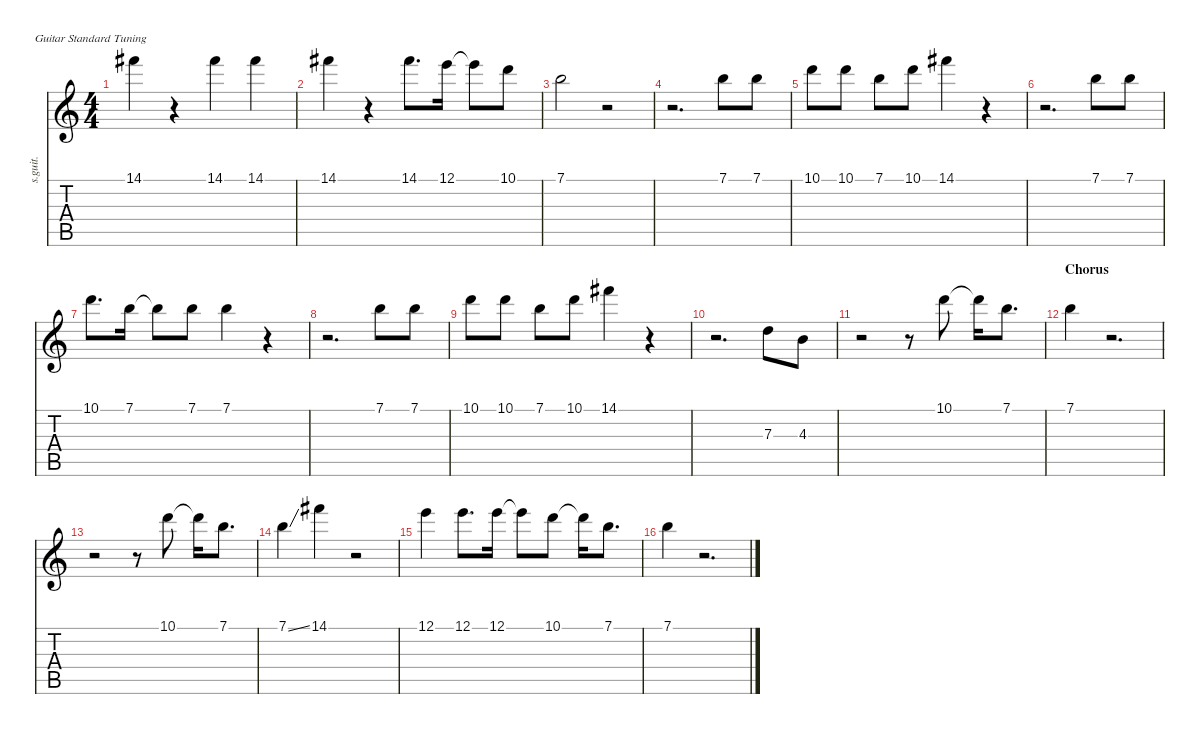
\defaultSystemsLayout 4
\hideDynamics
\bracketExtendMode nobrackets
\track ("Brian Johnson - Vocals" "s.guit.") {instrument tenorsax}
\staff {score tabs}
\tuning (E4 B3 G3 D3 A2 E2)
\displaytranspose 12
\ts (4 4)
\tempo (134 hide)
\clef g2
\ks c
14.1{acc #}.4{lyrics (0 "") lyrics (1 "") lyrics (2 "") lyrics (3 "") lyrics (4 "") dy f} r.4 14.1{acc #}.4{lyrics (0 "") lyrics (1 "") lyrics (2 "") lyrics (3 "") lyrics (4 "")} 14.1{acc #}.4{lyrics (0 "") lyrics (1 "") lyrics (2 "") lyrics (3 "") lyrics (4 "")} |
14.1{acc #}.4{lyrics (0 "") lyrics (1 "") lyrics (2 "") lyrics (3 "") lyrics (4 "")} r.4 14.1{acc #}.8{d lyrics (0 "") lyrics (1 "") lyrics (2 "") lyrics (3 "") lyrics (4 "")} 12.1.16{lyrics (0 "") lyrics (1 "") lyrics (2 "") lyrics (3 "") lyrics (4 "")} 12.1{t}.8{lyrics (0 "") lyrics (1 "") lyrics (2 "") lyrics (3 "") lyrics (4 "")} 10.1.8{lyrics (0 "") lyrics (1 "") lyrics (2 "") lyrics (3 "") lyrics (4 "")} |
7.1.2{lyrics (0 "") lyrics (1 "") lyrics (2 "") lyrics (3 "") lyrics (4 "")} r.2 |
r.2{d} 7.1.8{lyrics (0 "") lyrics (1 "") lyrics (2 "") lyrics (3 "") lyrics (4 "")} 7.1.8{lyrics (0 "") lyrics (1 "") lyrics (2 "") lyrics (3 "") lyrics (4 "")} |
10.1.8{lyrics (0 "") lyrics (1 "") lyrics (2 "") lyrics (3 "") lyrics (4 "")} 10.1.8{lyrics (0 "") lyrics (1 "") lyrics (2 "") lyrics (3 "") lyrics (4 "")} 7.1.8{lyrics (0 "") lyrics (1 "") lyrics (2 "") lyrics (3 "") lyrics (4 "")} 10.1.8{lyrics (0 "") lyrics (1 "") lyrics (2 "") lyrics (3 "") lyrics (4 "")} 14.1{acc #}.4{lyrics (0 "") lyrics (1 "") lyrics (2 "") lyrics (3 "") lyrics (4 "")} r.4 |
r.2{d} 7.1.8{lyrics (0 "") lyrics (1 "") lyrics (2 "") lyrics (3 "") lyrics (4 "")} 7.1.8{lyrics (0 "") lyrics (1 "") lyrics (2 "") lyrics (3 "") lyrics (4 "")} |
10.1.8{d lyrics (0 "") lyrics (1 "") lyrics (2 "") lyrics (3 "") lyrics (4 "")} 7.1.16{lyrics (0 "") lyrics (1 "") lyrics (2 "") lyrics (3 "") lyrics (4 "")} 7.1{t}.8{lyrics (0 "") lyrics (1 "") lyrics (2 "") lyrics (3 "") lyrics (4 "")} 7.1.8{lyrics (0 "") lyrics (1 "") lyrics (2 "") lyrics (3 "") lyrics (4 "")} 7.1.4{lyrics (0 "") lyrics (1 "") lyrics (2 "") lyrics (3 "") lyrics (4 "")} r.4 |
r.2{d} 7.1.8{lyrics (0 "") lyrics (1 "") lyrics (2 "") lyrics (3 "") lyrics (4 "")} 7.1.8{lyrics (0 "") lyrics (1 "") lyrics (2 "") lyrics (3 "") lyrics (4 "")} |
10.1.8{lyrics (0 "") lyrics (1 "") lyrics (2 "") lyrics (3 "") lyrics (4 "")} 10.1.8{lyrics (0 "") lyrics (1 "") lyrics (2 "") lyrics (3 "") lyrics (4 "")} 7.1.8{lyrics (0 "") lyrics (1 "") lyrics (2 "") lyrics (3 "") lyrics (4 "")} 10.1.8{lyrics (0 "") lyrics (1 "") lyrics (2 "") lyrics (3 "") lyrics (4 "")} 14.1{acc #}.4{lyrics (0 "") lyrics (1 "") lyrics (2 "") lyrics (3 "") lyrics (4 "")} r.4 |
r.2{d} 7.3.8{lyrics (0 "") lyrics (1 "") lyrics (2 "") lyrics (3 "") lyrics (4 "")} 4.3.8{lyrics (0 "") lyrics (1 "") lyrics (2 "") lyrics (3 "") lyrics (4 "")} |
r.2 r.8 10.1.8{lyrics (0 "") lyrics (1 "") lyrics (2 "") lyrics (3 "") lyrics (4 "")} 10.1{t}.16{lyrics (0 "") lyrics (1 "") lyrics (2 "") lyrics (3 "") lyrics (4 "")} 7.1.8{d lyrics (0 "") lyrics (1 "") lyrics (2 "") lyrics (3 "") lyrics (4 "")} |
\section ("" "Chorus")
7.1.4{lyrics (0 "") lyrics (1 "") lyrics (2 "") lyrics (3 "") lyrics (4 "")} r.2{d} |
r.2 r.8 10.1.8{lyrics (0 "") lyrics (1 "") lyrics (2 "") lyrics (3 "") lyrics (4 "")} 10.1{t}.16{lyrics (0 "") lyrics (1 "") lyrics (2 "") lyrics (3 "") lyrics (4 "")} 7.1.8{d lyrics (0 "") lyrics (1 "") lyrics (2 "") lyrics (3 "") lyrics (4 "")} |
7.1{ss}.4{lyrics (0 "") lyrics (1 "") lyrics (2 "") lyrics (3 "") lyrics (4 "")} 14.1{acc #}.4{lyrics (0 "") lyrics (1 "") lyrics (2 "") lyrics (3 "") lyrics (4 "")} r.2 |
12.1.4{lyrics (0 "") lyrics (1 "") lyrics (2 "") lyrics (3 "") lyrics (4 "")} 12.1.8{d lyrics (0 "") lyrics (1 "") lyrics (2 "") lyrics (3 "") lyrics (4 "")} 12.1.16{lyrics (0 "") lyrics (1 "") lyrics (2 "") lyrics (3 "") lyrics (4 "")} 12.1{t}.8{lyrics (0 "") lyrics (1 "") lyrics (2 "") lyrics (3 "") lyrics (4 "")} 10.1.8{lyrics (0 "") lyrics (1 "") lyrics (2 "") lyrics (3 "") lyrics (4 "")} 10.1{t}.16{lyrics (0 "") lyrics (1 "") lyrics (2 "") lyrics (3 "") lyrics (4 "")} 7.1.8{d lyrics (0 "") lyrics (1 "") lyrics (2 "") lyrics (3 "") lyrics (4 "")} |
7.1.4{lyrics (0 "") lyrics (1 "") lyrics (2 "") lyrics (3 "") lyrics (4 "")} r.2{d}
